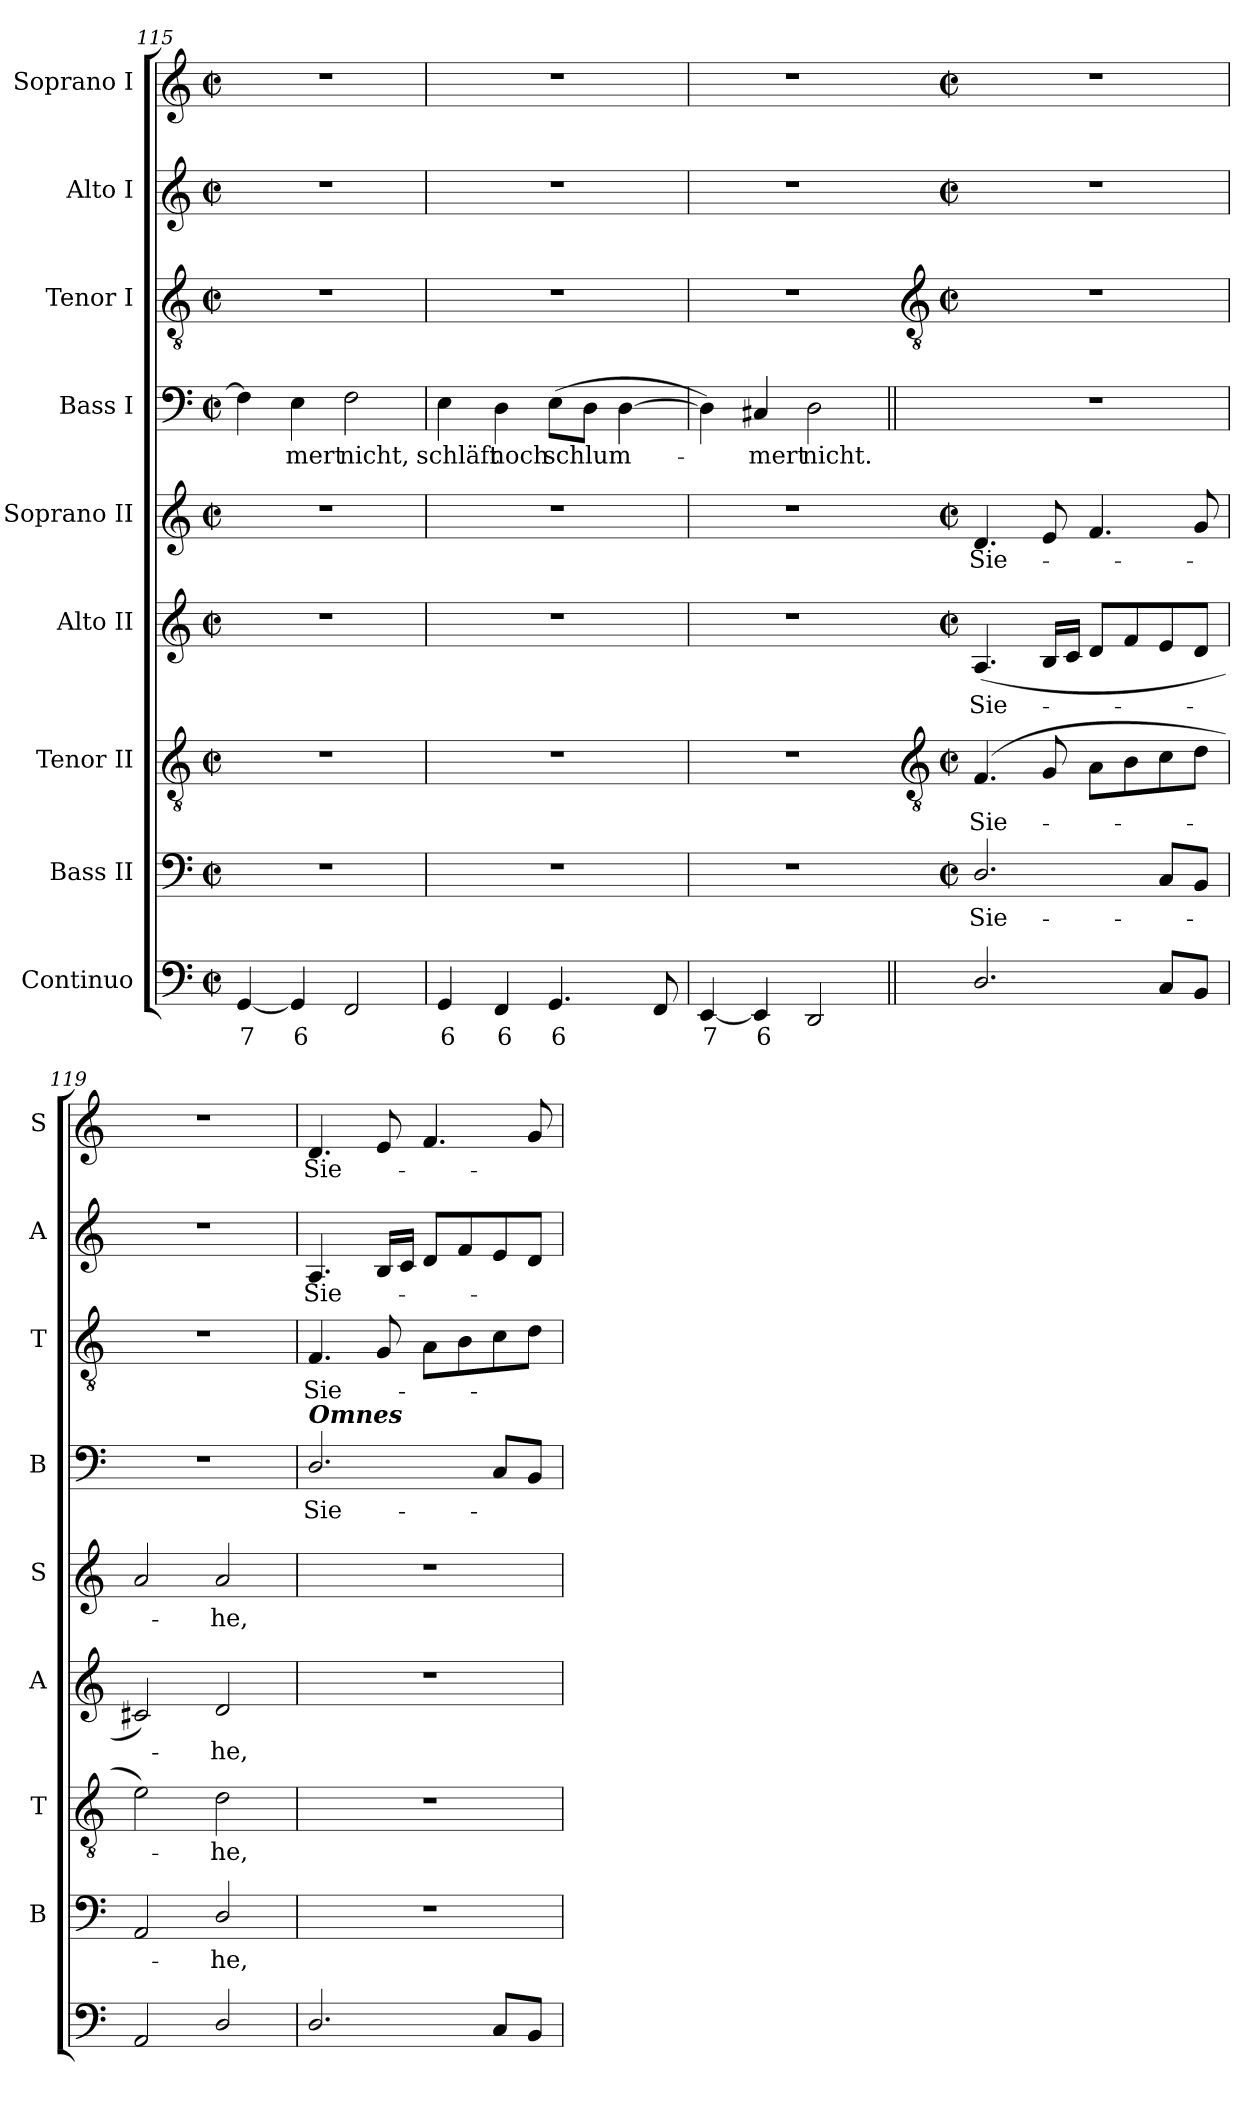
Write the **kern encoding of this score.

**kern	**text	**kern	**text	**kern	**text	**kern	**text	**kern	**text	**kern	**text	**kern	**text	**kern	**text	**kern	**text
*part9	*part9	*part8	*part8	*part7	*part7	*part6	*part6	*part5	*part5	*part4	*part4	*part3	*part3	*part2	*part2	*part1	*part1
*staff9	*staff9	*staff8	*staff8	*staff7	*staff7	*staff6	*staff6	*staff5	*staff5	*staff4	*staff4	*staff3	*staff3	*staff2	*staff2	*staff1	*staff1
*I"Continuo	*	*I"Bass II	*	*I"Tenor II	*	*I"Alto II	*	*I"Soprano II	*	*I"Bass I	*	*I"Tenor I	*	*I"Alto I	*	*I"Soprano I	*
*	*	*I'B	*	*I'T	*	*I'A	*	*I'S	*	*I'B	*	*I'T	*	*I'A	*	*I'S	*
*clefF4	*	*clefF4	*	*clefGv2	*	*clefG2	*	*clefG2	*	*clefF4	*	*clefGv2	*	*clefG2	*	*clefG2	*
*k[]	*	*k[]	*	*k[]	*	*k[]	*	*k[]	*	*k[]	*	*k[]	*	*k[]	*	*k[]	*
*C:	*	*C:	*	*C:	*	*C:	*	*C:	*	*C:	*	*C:	*	*C:	*	*C:	*
*M2/2	*	*M2/2	*	*M2/2	*	*M2/2	*	*M2/2	*	*M2/2	*	*M2/2	*	*M2/2	*	*M2/2	*
*met(c|)	*	*met(c|)	*	*met(c|)	*	*met(c|)	*	*met(c|)	*	*met(c|)	*	*met(c|)	*	*met(c|)	*	*met(c|)	*
=115	=115	=115	=115	=115	=115	=115	=115	=115	=115	=115	=115	=115	=115	=115	=115	=115	=115
!	!LO:LY:b	!	!	!	!	!	!	!	!	!	!	!	!	!	!	!	!
[4GG	7	1r	.	1r	.	1r	.	1r	.	4F]	.	1r	.	1r	.	1r	.
!	!LO:LY:b	!	!	!	!	!	!	!	!	!	!LO:LY:b	!	!	!	!	!	!
4GG]	6	.	.	.	.	.	.	.	.	4E	mert	.	.	.	.	.	.
!	!	!	!	!	!	!	!	!	!	!	!LO:LY:b	!	!	!	!	!	!
2FF	.	.	.	.	.	.	.	.	.	2F	nicht,	.	.	.	.	.	.
=116	=116	=116	=116	=116	=116	=116	=116	=116	=116	=116	=116	=116	=116	=116	=116	=116	=116
!	!LO:LY:b	!	!	!	!	!	!	!	!	!	!LO:LY:b	!	!	!	!	!	!
4GG	6	1r	.	1r	.	1r	.	1r	.	4E	schläft	1r	.	1r	.	1r	.
!	!LO:LY:b	!	!	!	!	!	!	!	!	!	!LO:LY:b	!	!	!	!	!	!
4FF	6	.	.	.	.	.	.	.	.	4D	noch	.	.	.	.	.	.
!	!LO:LY:b	!	!	!	!	!	!	!	!	!	!LO:LY:b	!	!	!	!	!	!
4.GG	6	.	.	.	.	.	.	.	.	(>8EL	schlum-	.	.	.	.	.	.
.	.	.	.	.	.	.	.	.	.	8DJ	.	.	.	.	.	.	.
.	.	.	.	.	.	.	.	.	.	[4D	.	.	.	.	.	.	.
8FF	.	.	.	.	.	.	.	.	.	.	.	.	.	.	.	.	.
=117	=117	=117	=117	=117	=117	=117	=117	=117	=117	=117	=117	=117	=117	=117	=117	=117	=117
!	!LO:LY:b	!	!	!	!	!	!	!	!	!	!	!	!	!	!	!	!
[4EE	7	1r	.	1r	.	1r	.	1r	.	4D])	.	1r	.	1r	.	1r	.
!	!LO:LY:b	!	!	!	!	!	!	!	!	!	!LO:LY:b	!	!	!	!	!	!
4EE]	6	.	.	.	.	.	.	.	.	4C#X	mert	.	.	.	.	.	.
!	!	!	!	!	!	!	!	!	!	!	!LO:LY:b	!	!	!	!	!	!
2DD	.	.	.	.	.	.	.	.	.	2D	nicht.	.	.	.	.	.	.
!!LO:LB:g=z
=118||	=118	=118	=118	=118	=118	=118	=118	=118	=118	=118||	=118	=118	=118	=118	=118	=118	=118
*	*	*	*	*clefGv2	*	*	*	*	*	*	*	*clefGv2	*	*	*	*	*
*	*	*k[]	*	*k[]	*	*k[]	*	*k[]	*	*	*	*k[]	*	*k[]	*	*k[]	*
*	*	*C:	*	*C:	*	*C:	*	*C:	*	*	*	*C:	*	*C:	*	*C:	*
*	*	*M2/2	*	*M2/2	*	*M2/2	*	*M2/2	*	*	*	*M2/2	*	*M2/2	*	*M2/2	*
*	*	*met(c|)	*	*met(c|)	*	*met(c|)	*	*met(c|)	*	*	*	*met(c|)	*	*met(c|)	*	*met(c|)	*
!	!	!	!LO:LY:b	!	!LO:LY:b	!	!LO:LY:b	!	!LO:LY:b	!	!	!	!	!	!	!	!
2.D/	.	2.D/	Sie-	(>4.F	Sie-	(<4.A	Sie-	4.d	Sie-	1r	.	1r	.	1r	.	1r	.
.	.	.	.	8G	.	16BLL	.	8e	.	.	.	.	.	.	.	.	.
.	.	.	.	.	.	16cJJ	.	.	.	.	.	.	.	.	.	.	.
.	.	.	.	8AL	.	8dL	.	4.f	.	.	.	.	.	.	.	.	.
.	.	.	.	8B	.	8f	.	.	.	.	.	.	.	.	.	.	.
8CL	.	8CL	.	8c	.	8e	.	.	.	.	.	.	.	.	.	.	.
8BBJ	.	8BBJ	.	8dJ	.	8dJ	.	8g	.	.	.	.	.	.	.	.	.
=119	=119	=119	=119	=119	=119	=119	=119	=119	=119	=119	=119	=119	=119	=119	=119	=119	=119
2AA	.	2AA	.	2e)	.	2c#X)	.	2a	.	1r	.	1r	.	1r	.	1r	.
!	!	!	!LO:LY:b	!	!LO:LY:b	!	!LO:LY:b	!	!LO:LY:b	!	!	!	!	!	!	!	!
2D/	.	2D/	he,	2d	he,	2d	he,	2a	he,	.	.	.	.	.	.	.	.
=120	=120	=120	=120	=120	=120	=120	=120	=120	=120	=120	=120	=120	=120	=120	=120	=120	=120
!	!	!	!	!	!	!	!	!	!	!LO:TX:a:Bi:t=Omnes	!	!	!	!	!	!	!
!	!	!	!	!	!	!	!	!	!	!	!LO:LY:b	!	!LO:LY:b	!	!LO:LY:b	!	!LO:LY:b
2.D/	.	1r	.	1r	.	1r	.	1r	.	2.D/	Sie-	4.F	Sie-	4.A	Sie-	4.d	Sie-
.	.	.	.	.	.	.	.	.	.	.	.	8G	.	16BLL	.	8e	.
.	.	.	.	.	.	.	.	.	.	.	.	.	.	16cJJ	.	.	.
.	.	.	.	.	.	.	.	.	.	.	.	8AL	.	8dL	.	4.f	.
.	.	.	.	.	.	.	.	.	.	.	.	8B	.	8f	.	.	.
8CL	.	.	.	.	.	.	.	.	.	8CL	.	8c	.	8e	.	.	.
8BBJ	.	.	.	.	.	.	.	.	.	8BBJ	.	8dJ	.	8dJ	.	8g	.
=	=	=	=	=	=	=	=	=	=	=	=	=	=	=	=	=	=
*-	*-	*-	*-	*-	*-	*-	*-	*-	*-	*-	*-	*-	*-	*-	*-	*-	*-
